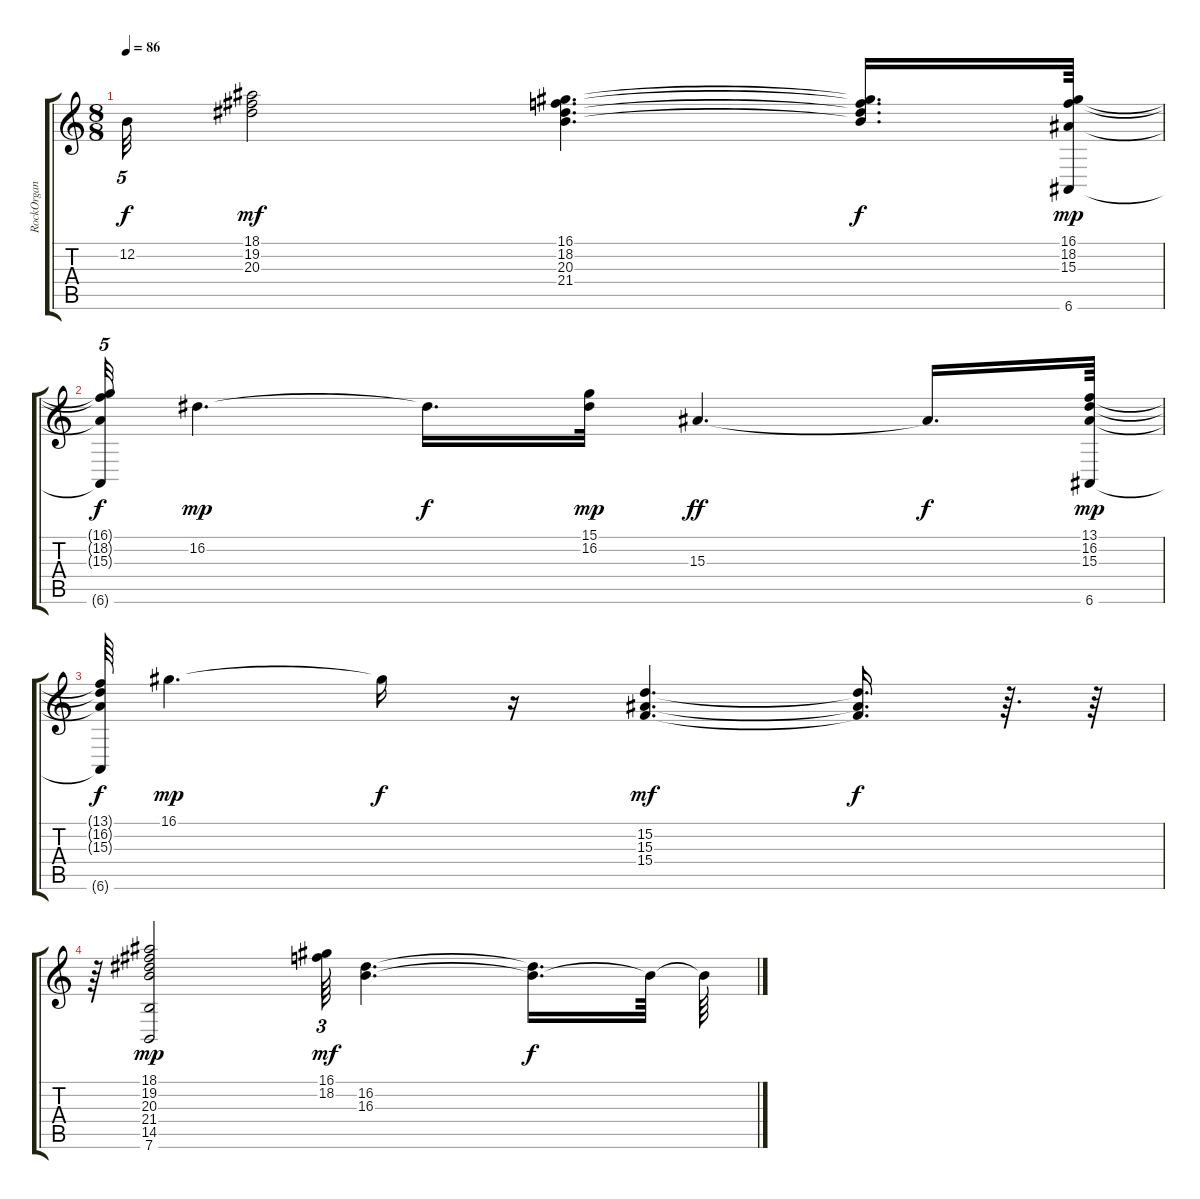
\track ("RockOrgan" "RockOrgan") {instrument rockorgan}
\staff {score tabs}
\tuning (E4 B3 G3 D3 A2 E2) {hide}
\ts (8 8)
\tempo 86
\clef g2
\ks c
12.2{t}.32{tu (5 4) dy f} (18.1 19.2 20.3).2{dy mf} (16.1 18.2 20.3 21.4).4{d} (16.1{t} 18.2{t} 20.3{t} 21.4{t}).16{d dy f} (16.1 18.2 15.3 6.6).64{dy mp} |
(16.1{t} 18.2{t} 15.3{t} 6.6{t}).32{tu (5 4) dy f} 16.2.4{d dy mp} 16.2{t}.16{d dy f} (15.1 16.2).32{dy mp} 15.3.4{d dy ff} 15.3{t}.16{d dy f} (13.1 16.2 15.3 6.6).64{dy mp} |
(13.1{t} 16.2{t} 15.3{t} 6.6{t}).64{dy f} 16.1.4{d dy mp} 16.1{t}.16{dy f} r.16 (15.2 15.3 15.4).4{d dy mf} (15.2{t} 15.3{t} 15.4{t}).16{d dy f} r.64{d} r.64 |
r.64 (18.1 19.2 20.3 21.4 14.5 7.6).2{dy mp} (16.1 18.2).64{tu (3 2) dy mf} (16.2 16.3).4{d} (16.2{t} 16.3{t}).16{d dy f} 16.3{t}.64 16.3{t}.64
